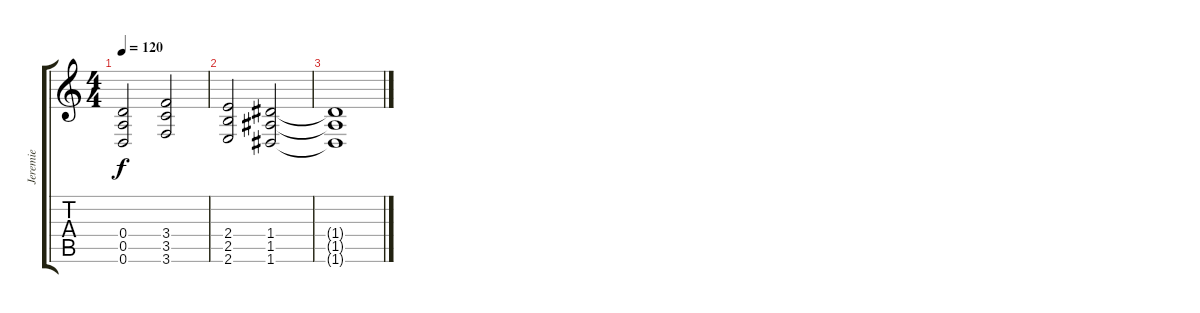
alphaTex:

\track ("Jeremie" "Jeremie") {instrument distortionguitar}
\staff {score tabs}
\tuning (E4 B3 G3 D3 A2 D2) {hide}
\ts (4 4)
\tempo 120
\clef g2
\ks c
(0.4 0.5 0.6).2{dy f} (3.4 3.5 3.6).2 |
(2.4 2.5 2.6).2 (1.4 1.5 1.6).2 |
(1.4{t} 1.5{t} 1.6{t}).1
